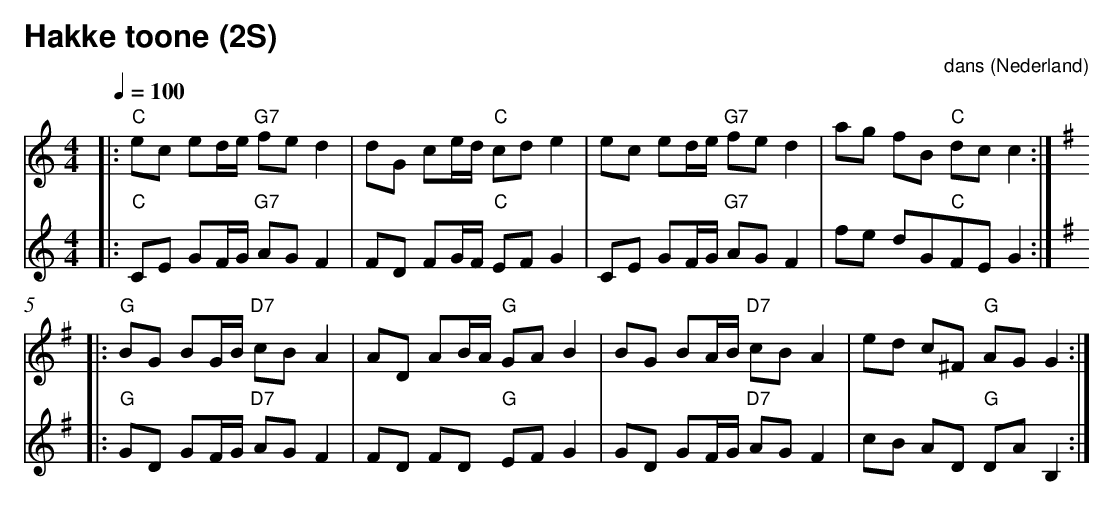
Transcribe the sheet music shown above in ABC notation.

X:1
T:Hakke toone (2S)
C:dans
O:Nederland
M:4/4
L:1/8
Q:1/4=100
K:C
V:1
|:"C" ec ed/e/ "G7"fe d2|dG ce/d/ "C"cde2 |ec ed/e/ "G7"fe d2| ag fB "C"dc c2:|$
K:G
V:2
|:"C" CE GF/G/ "G7"AG F2|FD FG/F/ "C"EF G2| CE GF/G/ "G7"AG F2|fe dG"C"FE G2:|
K:G
V:1
|:"G" BG BG/B/ "D7" cBA2| AD AB/A/ "G"GA B2| BG BA/B/ "D7"cB A2| ed c^F "G" AG G2:|
V:2
|:"G" GD GF/G/ "D7"AG F2|FD FD "G" EF G2| GD GF/G/ "D7" AG F2|cB AD "G"DA B,2:|
